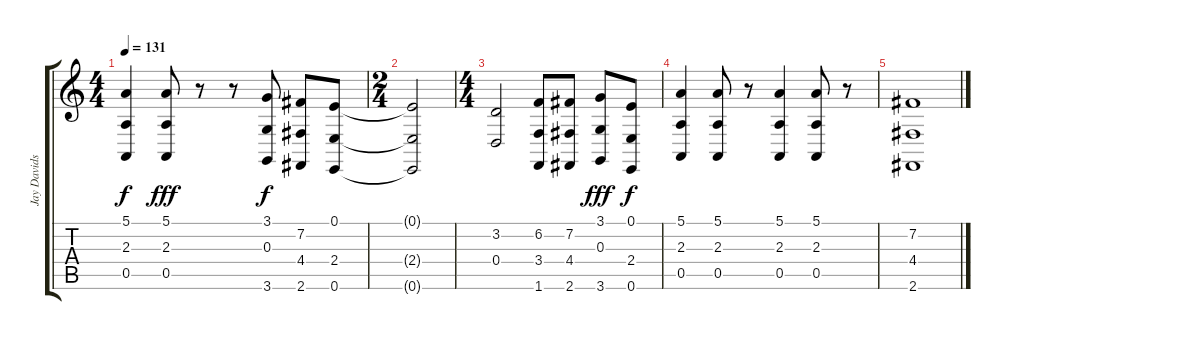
\track ("Jay Davidson - Saxophone" "Jay Davids") {instrument brasssection}
\staff {score tabs}
\tuning (E4 B3 G3 D3 A2 E2) {hide}
\ts (4 4)
\tempo 131
\clef g2
\ks c
(5.1{t} 2.3{t} 0.5{t}).4{dy f} (5.1 2.3 0.5).8{dy fff} r.8 r.8 (3.1 0.3 3.6).8{dy f} (7.2 4.4 2.6).8 (0.1 2.4 0.6).8 |
\ts (2 4)
(0.1{t} 2.4{t} 0.6{t}).2 |
\ts (4 4)
(3.2 0.4).2 (6.2 3.4 1.6).8 (7.2 4.4 2.6).8 (3.1 0.3 3.6).8{dy fff} (0.1 2.4 0.6).8{dy f} |
(5.1 2.3 0.5).4 (5.1 2.3 0.5).8 r.8 (5.1 2.3 0.5).4 (5.1 2.3 0.5).8 r.8 |
(7.2 4.4 2.6).1
